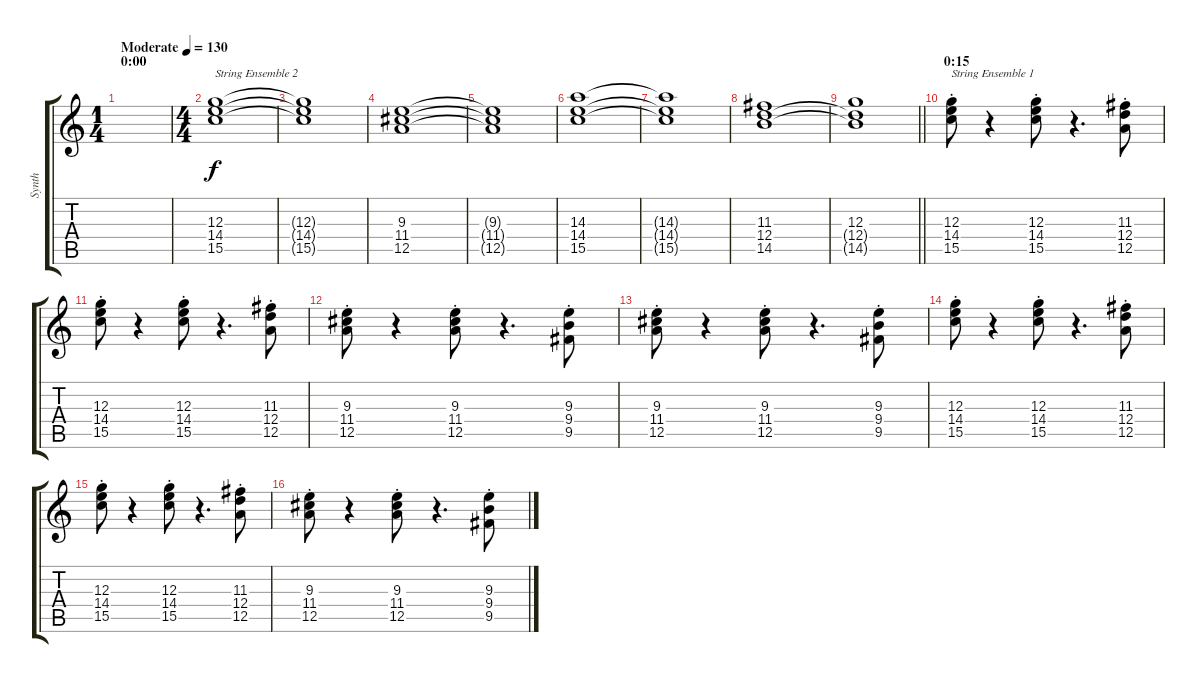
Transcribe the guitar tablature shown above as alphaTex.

\track ("Synth" "Synth") {instrument stringensemble1}
\staff {score tabs}
\tuning (E5 B4 G4 D4 A3 E3) {hide}
\ts (1 4)
\section ("" "0:00")
\tempo (130 "Moderate")
\clef g2
\ks c
|
\ts (4 4)
(12.3 14.4 15.5).1{txt "String Ensemble 2" instrument stringensemble2} |
(12.3{t} 14.4{t} 15.5{t}).1 |
(9.3 11.4 12.5).1 |
(9.3{t} 11.4{t} 12.5{t}).1 |
(14.3 14.4 15.5).1 |
(14.3{t} 14.4{t} 15.5{t}).1 |
(11.3 12.4 14.5).1 |
\barLineRight lightlight
(12.3 12.4{t} 14.5{t}).1 |
\section ("" "0:15")
(12.3{st} 14.4{st} 15.5{st}).8{txt "String Ensemble 1" instrument stringensemble1} r.4 (12.3{st} 14.4{st} 15.5{st}).8 r.4{d} (11.3{st} 12.4{st} 12.5{st}).8 |
(12.3{st} 14.4{st} 15.5{st}).8 r.4 (12.3{st} 14.4{st} 15.5{st}).8 r.4{d} (11.3{st} 12.4{st} 12.5{st}).8 |
(9.3{st} 11.4{st} 12.5{st}).8 r.4 (9.3{st} 11.4{st} 12.5{st}).8 r.4{d} (9.3{st} 9.4{st} 9.5{st}).8 |
(9.3{st} 11.4{st} 12.5{st}).8 r.4 (9.3{st} 11.4{st} 12.5{st}).8 r.4{d} (9.3{st} 9.4{st} 9.5{st}).8 |
(12.3{st} 14.4{st} 15.5{st}).8 r.4 (12.3{st} 14.4{st} 15.5{st}).8 r.4{d} (11.3{st} 12.4{st} 12.5{st}).8 |
(12.3{st} 14.4{st} 15.5{st}).8 r.4 (12.3{st} 14.4{st} 15.5{st}).8 r.4{d} (11.3{st} 12.4{st} 12.5{st}).8 |
(9.3{st} 11.4{st} 12.5{st}).8 r.4 (9.3{st} 11.4{st} 12.5{st}).8 r.4{d} (9.3{st} 9.4{st} 9.5{st}).8
